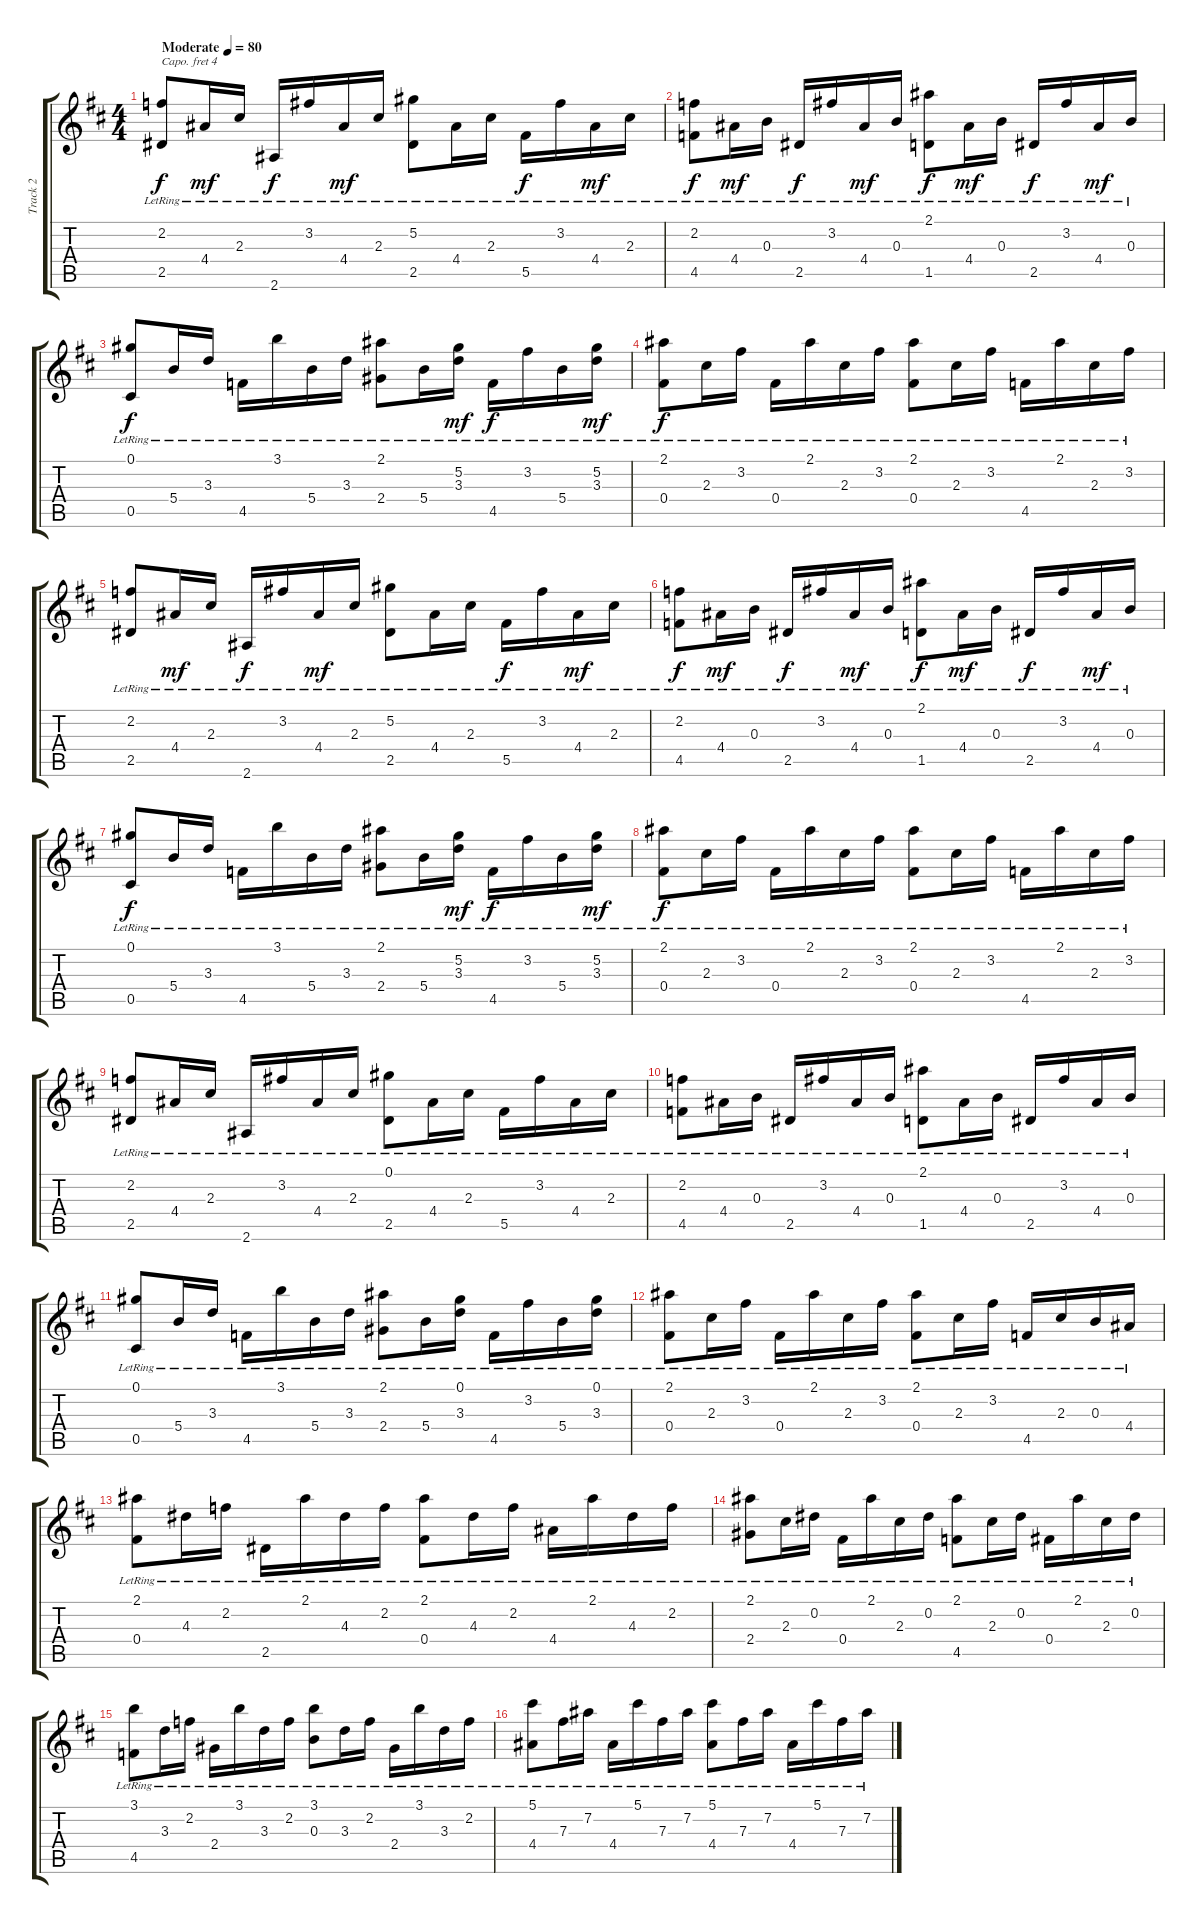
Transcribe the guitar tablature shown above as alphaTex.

\track ("Track 2" "Track 2") {instrument acousticguitarnylon}
\staff {score tabs}
\capo 4
\tuning (E4 B3 G3 D3 A2 E2) {hide}
\ts (4 4)
\tempo (80 "Moderate")
\clef g2
\ks d
(2.2{lr} 2.5{lr}).8{dy f instrument acousticguitarnylon} 4.4{lr}.16{dy mf} 2.3{lr}.16 2.6{lr}.16{dy f} 3.2{lr}.16 4.4{lr}.16{dy mf} 2.3{lr}.16 (5.2{lr} 2.5{lr}).8 4.4{lr}.16 2.3{lr}.16 5.5{lr}.16{dy f} 3.2{lr}.16 4.4{lr}.16{dy mf} 2.3{lr}.16 |
(2.2{lr} 4.5{lr}).8{dy f} 4.4{lr}.16{dy mf} 0.3{lr}.16 2.5{lr}.16{dy f} 3.2{lr}.16 4.4{lr}.16{dy mf} 0.3{lr}.16 (2.1{lr} 1.5{lr}).8{dy f} 4.4{lr}.16{dy mf} 0.3{lr}.16 2.5{lr}.16{dy f} 3.2{lr}.16 4.4{lr}.16{dy mf} 0.3{lr}.16 |
(0.1{lr} 0.5{lr}).8{dy f} 5.4{lr}.16 3.3{lr}.16 4.5{lr}.16 3.1{lr}.16 5.4{lr}.16 3.3{lr}.16 (2.1{lr} 2.4{lr}).8 5.4{lr}.16 (5.2{lr} 3.3{lr}).16{dy mf} 4.5{lr}.16{dy f} 3.2{lr}.16 5.4{lr}.16 (5.2{lr} 3.3{lr}).16{dy mf} |
(2.1{lr} 0.4{lr}).8{dy f} 2.3{lr}.16 3.2{lr}.16 0.4{lr}.16 2.1{lr}.16 2.3{lr}.16 3.2{lr}.16 (2.1{lr} 0.4{lr}).8 2.3{lr}.16 3.2{lr}.16 4.5{lr}.16 2.1{lr}.16 2.3{lr}.16 3.2{lr}.16 |
(2.2{lr} 2.5{lr}).8 4.4{lr}.16{dy mf} 2.3{lr}.16 2.6{lr}.16{dy f} 3.2{lr}.16 4.4{lr}.16{dy mf} 2.3{lr}.16 (5.2{lr} 2.5{lr}).8 4.4{lr}.16 2.3{lr}.16 5.5{lr}.16{dy f} 3.2{lr}.16 4.4{lr}.16{dy mf} 2.3{lr}.16 |
(2.2{lr} 4.5{lr}).8{dy f} 4.4{lr}.16{dy mf} 0.3{lr}.16 2.5{lr}.16{dy f} 3.2{lr}.16 4.4{lr}.16{dy mf} 0.3{lr}.16 (2.1{lr} 1.5{lr}).8{dy f} 4.4{lr}.16{dy mf} 0.3{lr}.16 2.5{lr}.16{dy f} 3.2{lr}.16 4.4{lr}.16{dy mf} 0.3{lr}.16 |
(0.1{lr} 0.5{lr}).8{dy f} 5.4{lr}.16 3.3{lr}.16 4.5{lr}.16 3.1{lr}.16 5.4{lr}.16 3.3{lr}.16 (2.1{lr} 2.4{lr}).8 5.4{lr}.16 (5.2{lr} 3.3{lr}).16{dy mf} 4.5{lr}.16{dy f} 3.2{lr}.16 5.4{lr}.16 (5.2{lr} 3.3{lr}).16{dy mf} |
(2.1{lr} 0.4{lr}).8{dy f} 2.3{lr}.16 3.2{lr}.16 0.4{lr}.16 2.1{lr}.16 2.3{lr}.16 3.2{lr}.16 (2.1{lr} 0.4{lr}).8 2.3{lr}.16 3.2{lr}.16 4.5{lr}.16 2.1{lr}.16 2.3{lr}.16 3.2{lr}.16 |
(2.2{lr} 2.5{lr}).8 4.4{lr}.16 2.3{lr}.16 2.6{lr}.16 3.2{lr}.16 4.4{lr}.16 2.3{lr}.16 (0.1{lr} 2.5{lr}).8 4.4{lr}.16 2.3{lr}.16 5.5{lr}.16 3.2{lr}.16 4.4{lr}.16 2.3{lr}.16 |
(2.2{lr} 4.5{lr}).8 4.4{lr}.16 0.3{lr}.16 2.5{lr}.16 3.2{lr}.16 4.4{lr}.16 0.3{lr}.16 (2.1{lr} 1.5{lr}).8 4.4{lr}.16 0.3{lr}.16 2.5{lr}.16 3.2{lr}.16 4.4{lr}.16 0.3{lr}.16 |
(0.1{lr} 0.5{lr}).8 5.4{lr}.16 3.3{lr}.16 4.5{lr}.16 3.1{lr}.16 5.4{lr}.16 3.3{lr}.16 (2.1{lr} 2.4{lr}).8 5.4{lr}.16 (0.1{lr} 3.3{lr}).16 4.5{lr}.16 3.2{lr}.16 5.4{lr}.16 (0.1{lr} 3.3{lr}).16 |
(2.1{lr} 0.4{lr}).8 2.3{lr}.16 3.2{lr}.16 0.4{lr}.16 2.1{lr}.16 2.3{lr}.16 3.2{lr}.16 (2.1{lr} 0.4{lr}).8 2.3{lr}.16 3.2{lr}.16 4.5{lr}.16 2.3{lr}.16 0.3{lr}.16 4.4{lr}.16 |
(2.1{lr} 0.4{lr}).8 4.3{lr}.16 2.2{lr}.16 2.5{lr}.16 2.1{lr}.16 4.3{lr}.16 2.2{lr}.16 (2.1{lr} 0.4{lr}).8 4.3{lr}.16 2.2{lr}.16 4.4{lr}.16 2.1{lr}.16 4.3{lr}.16 2.2{lr}.16 |
(2.1{lr} 2.4{lr}).8 2.3{lr}.16 0.2{lr}.16 0.4{lr}.16 2.1{lr}.16 2.3{lr}.16 0.2{lr}.16 (2.1{lr} 4.5{lr}).8 2.3{lr}.16 0.2{lr}.16 0.4{lr}.16 2.1{lr}.16 2.3{lr}.16 0.2{lr}.16 |
(3.1{lr} 4.5{lr}).8 3.3{lr}.16 2.2{lr}.16 2.4{lr}.16 3.1{lr}.16 3.3{lr}.16 2.2{lr}.16 (3.1{lr} 0.3{lr}).8 3.3{lr}.16 2.2{lr}.16 2.4{lr}.16 3.1{lr}.16 3.3{lr}.16 2.2{lr}.16 |
(5.1{lr} 4.4{lr}).8 7.3{lr}.16 7.2{lr}.16 4.4{lr}.16 5.1{lr}.16 7.3{lr}.16 7.2{lr}.16 (5.1{lr} 4.4{lr}).8 7.3{lr}.16 7.2{lr}.16 4.4{lr}.16 5.1{lr}.16 7.3{lr}.16 7.2{lr}.16
